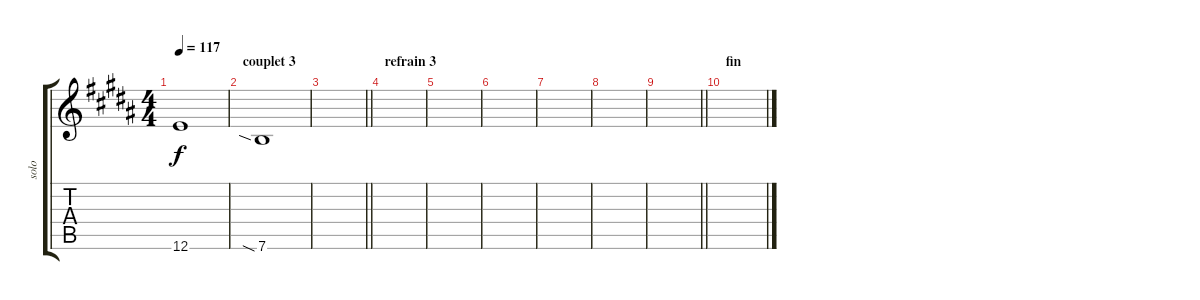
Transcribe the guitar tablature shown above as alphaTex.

\track ("solo" "solo") {instrument distortionguitar}
\staff {score tabs}
\tuning (E4 B3 G3 D3 A2 E2) {hide}
\ts (4 4)
\tempo 117
\clef g2
\ks b
12.6{t}.1{dy f} |
\section ("" "couplet 3")
7.6{sia}.1 |
\barLineRight lightlight
|
\section ("" "refrain 3")
|
|
|
|
|
\barLineRight lightlight
|
\section ("" "fin")
